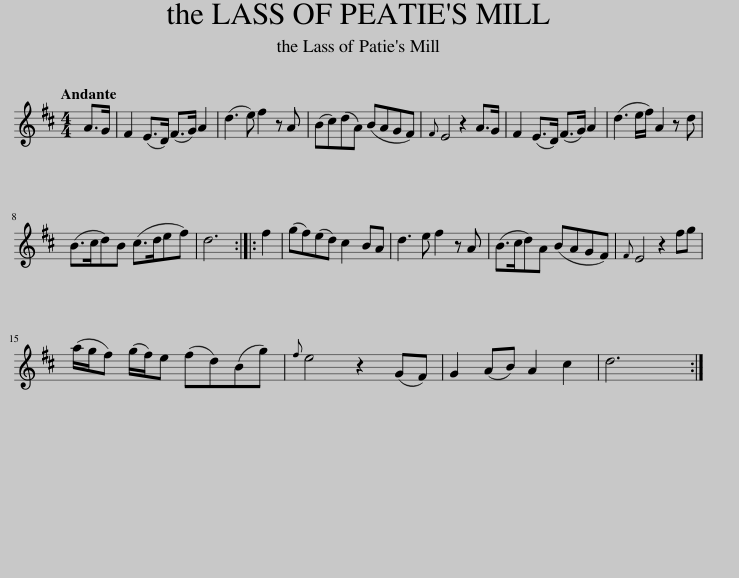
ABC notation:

X:1
L:1/8
Q:1/4=88
M:4/4
I:linebreak $
K:D
V:1 treble
V:1
 A>G | F2 (E>D) (F>G) A2 | (d3 e) f2 z A | (Bc)(dA) (BAGF) |{F} E4 z2 A>G | %5
 F2 (E>D) (F>G) A2 | (d3 e/f/) A2 z d |$ (B>cd)B (c>def) | d6 :: f2 | %10
 (gf)(ed) c2 BA | d3 e f2 z A | (B>cd)A (BAGF) |{F} E4 z2 fg |$ (a/g/f) (g/f/)e (fd)(Bg) | %15
{f} e4 z2 (GF) | G2 (AB) A2 c2 | d6 :| %18
